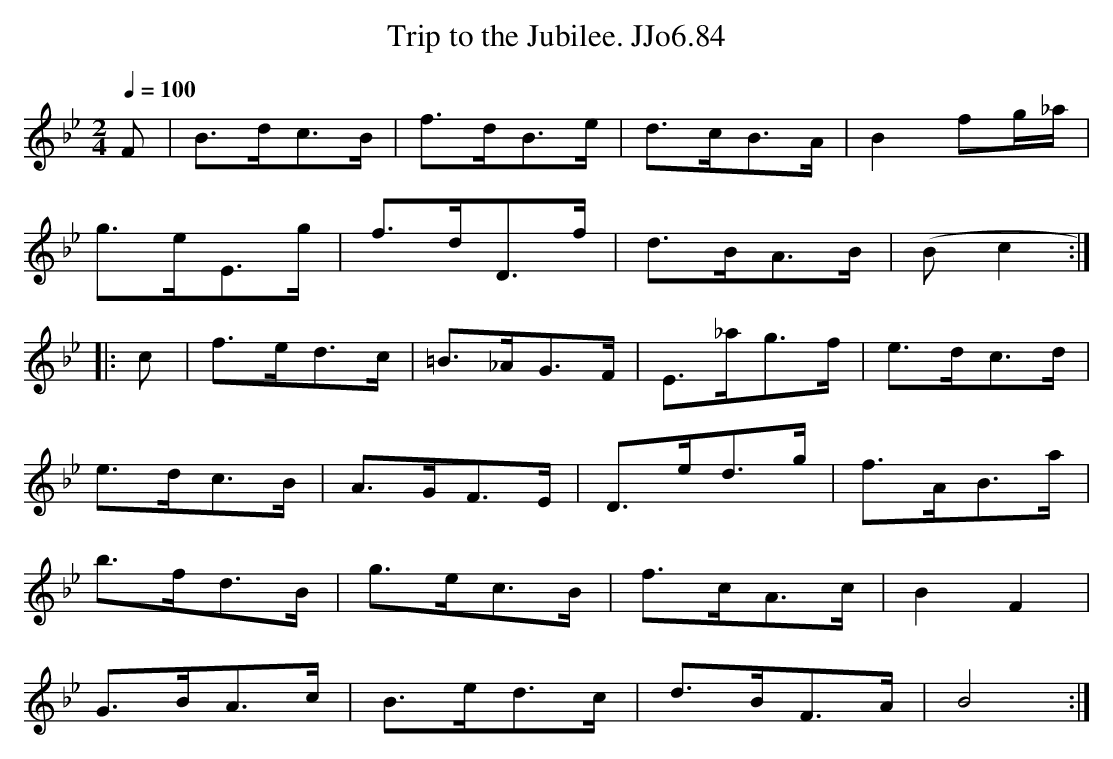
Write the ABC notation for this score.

X:1
T:Trip to the Jubilee. JJo6.84
M:2/4
L:1/8
Q:1/4=100
K:Bb
F|B>dc>B|f>dB>e|d>cB>A|B2fg/_a/|
g>eE>g|f>dD>f|d>BA>B|(Bc2:|
|:c|f>ed>c|=B>_AG>F|E>_ag>f|e>dc>d|
e>dc>B|A>GF>E|D>ed>g|f>AB>a|
b>fd>B|g>ec>B|f>cA>c|B2F2|
G>BA>c|B>ed>c|d>BF>A|B4:|
